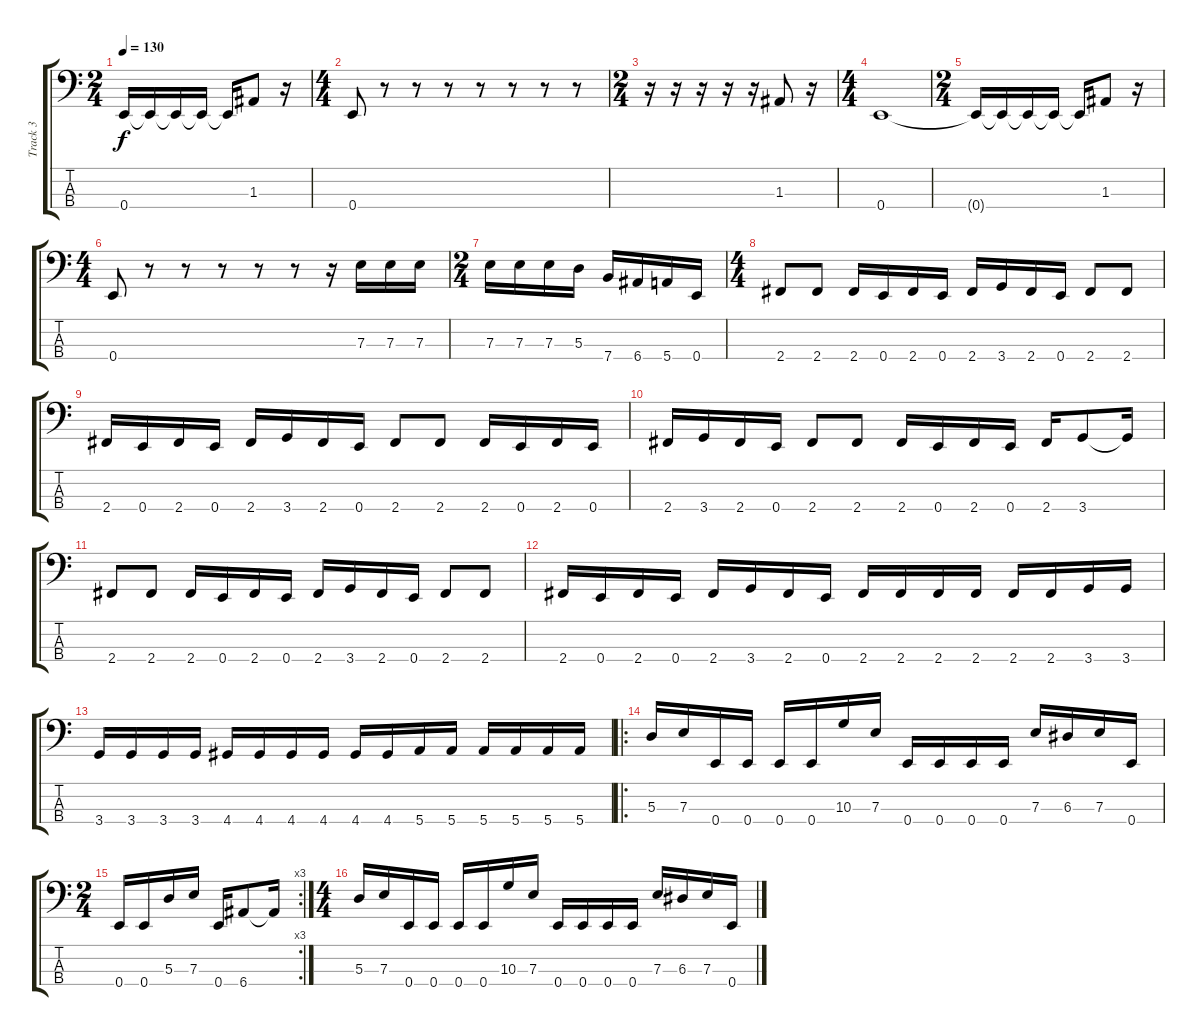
\track ("Track 3" "Track 3") {instrument electricbassfinger}
\staff {score tabs}
\tuning (G2 D2 A1 E1) {hide}
\ts (2 4)
\tempo 130
\clef f4
\ks c
0.4{t}.16{dy f} 0.4{t}.16 0.4{t}.16 0.4{t}.16 0.4{t}.16 1.3.8 r.16 |
\ts (4 4)
0.4.8 r.8 r.8 r.8 r.8 r.8 r.8 r.8 |
\ts (2 4)
r.16 r.16 r.16 r.16 r.16 1.3.8 r.16 |
\ts (4 4)
0.4.1 |
\ts (2 4)
0.4{t}.16 0.4{t}.16 0.4{t}.16 0.4{t}.16 0.4{t}.16 1.3.8 r.16 |
\ts (4 4)
0.4.8 r.8 r.8 r.8 r.8 r.8 r.16 7.3.16 7.3.16 7.3.16 |
\ts (2 4)
7.3.16 7.3.16 7.3.16 5.3.16 7.4.16 6.4.16 5.4.16 0.4.16 |
\ts (4 4)
2.4.8 2.4.8 2.4.16 0.4.16 2.4.16 0.4.16 2.4.16 3.4.16 2.4.16 0.4.16 2.4.8 2.4.8 |
2.4.16 0.4.16 2.4.16 0.4.16 2.4.16 3.4.16 2.4.16 0.4.16 2.4.8 2.4.8 2.4.16 0.4.16 2.4.16 0.4.16 |
2.4.16 3.4.16 2.4.16 0.4.16 2.4.8 2.4.8 2.4.16 0.4.16 2.4.16 0.4.16 2.4.16 3.4.8 3.4{t}.16 |
2.4.8 2.4.8 2.4.16 0.4.16 2.4.16 0.4.16 2.4.16 3.4.16 2.4.16 0.4.16 2.4.8 2.4.8 |
2.4.16 0.4.16 2.4.16 0.4.16 2.4.16 3.4.16 2.4.16 0.4.16 2.4.16 2.4.16 2.4.16 2.4.16 2.4.16 2.4.16 3.4.16 3.4.16 |
3.4.16 3.4.16 3.4.16 3.4.16 4.4.16 4.4.16 4.4.16 4.4.16 4.4.16 4.4.16 5.4.16 5.4.16 5.4.16 5.4.16 5.4.16 5.4.16 |
\ro
5.3.16 7.3.16 0.4.16 0.4.16 0.4.16 0.4.16 10.3.16 7.3.16 0.4.16 0.4.16 0.4.16 0.4.16 7.3.16 6.3.16 7.3.16 0.4.16 |
\rc 3
\ts (2 4)
0.4.16 0.4.16 5.3.16 7.3.16 0.4.16 6.4.8 6.4{t}.16 |
\ts (4 4)
5.3.16 7.3.16 0.4.16 0.4.16 0.4.16 0.4.16 10.3.16 7.3.16 0.4.16 0.4.16 0.4.16 0.4.16 7.3.16 6.3.16 7.3.16 0.4.16
